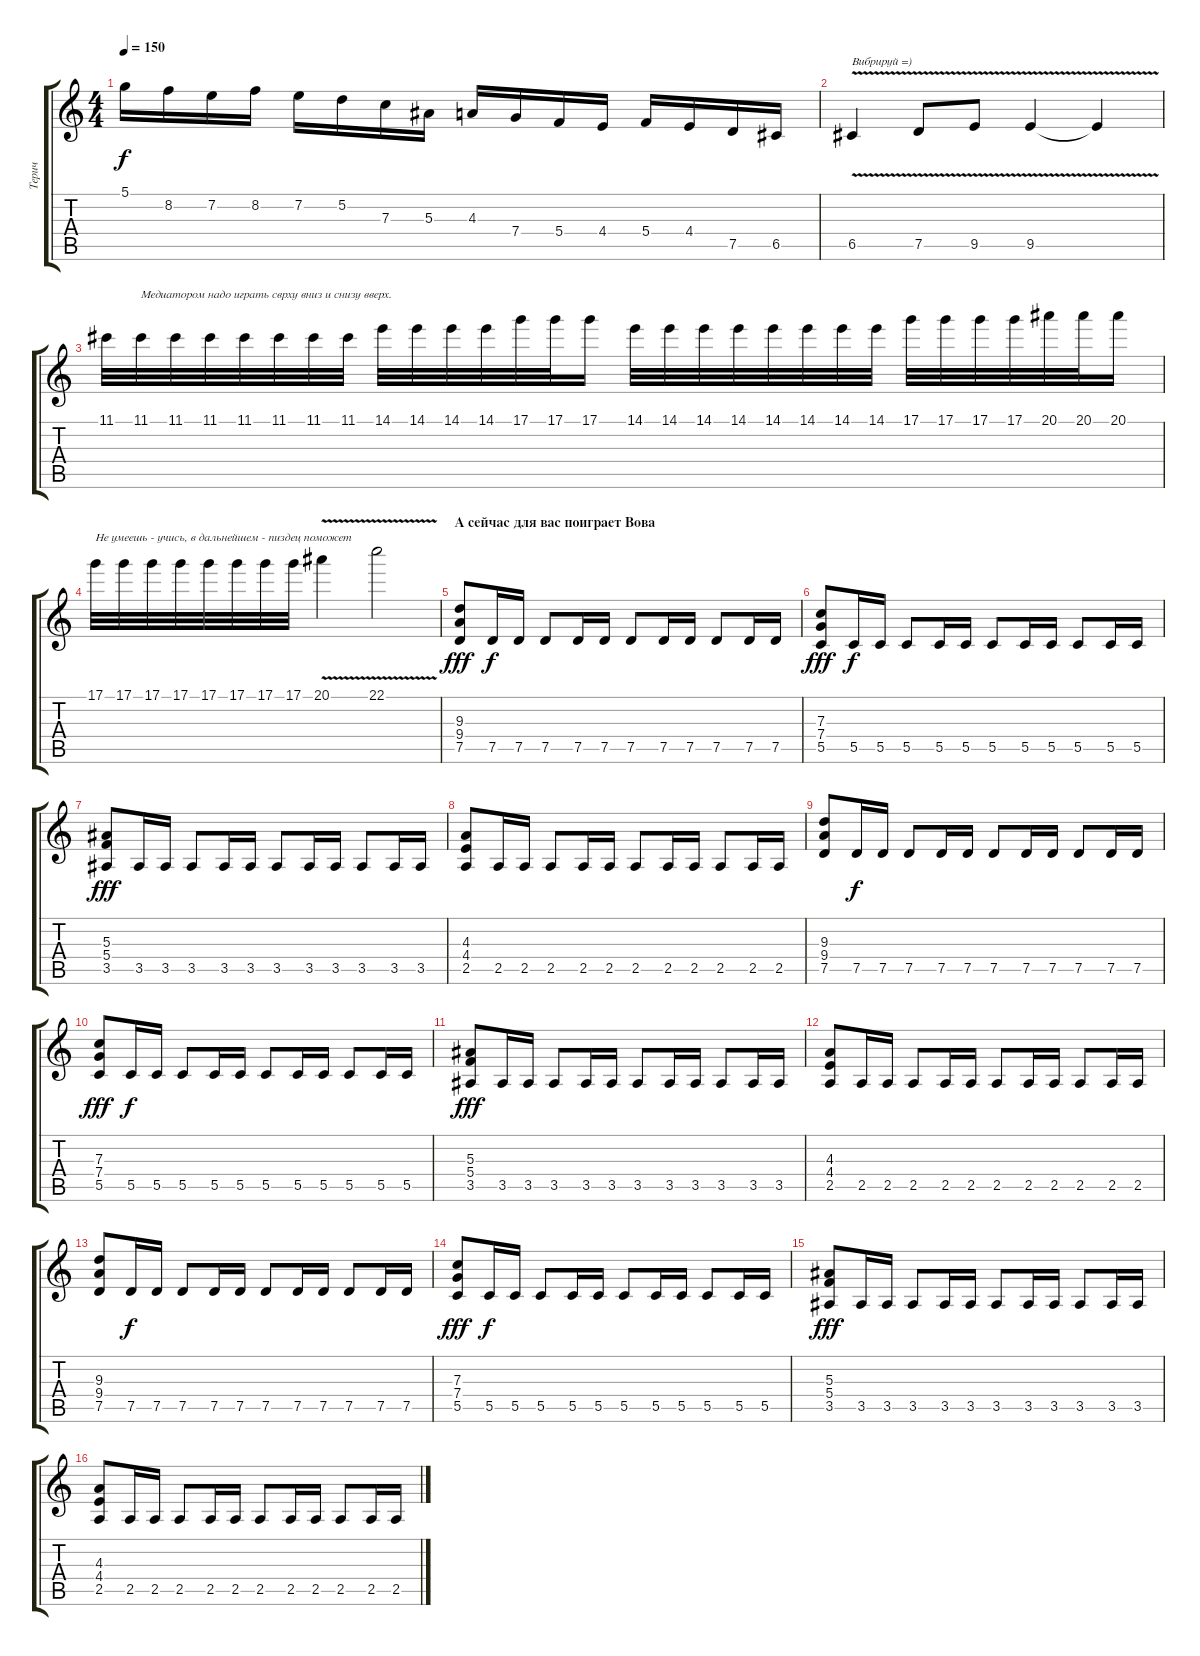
\track ("Терич" "Терич") {instrument distortionguitar}
\staff {score tabs}
\tuning (D4 A3 F3 C3 G2 D2) {hide}
\ts (4 4)
\tempo 150
\clef g2
\ks c
5.1.16{dy f} 8.2.16 7.2.16 8.2.16 7.2.16 5.2.16 7.3.16 5.3.16 4.3.16 7.4.16 5.4.16 4.4.16 5.4.16 4.4.16 7.5.16 6.5.16 |
6.5{v}.4{txt "Вибрируй =)"} 7.5{v}.8 9.5{v}.8 9.5{v}.4 9.5{t}.4 |
11.1.32 11.1.32{txt "Медиатором надо играть сврху вниз и снизу вверх."} 11.1.32 11.1.32 11.1.32 11.1.32 11.1.32 11.1.32 14.1.32 14.1.32 14.1.32 14.1.32 17.1.32 17.1.32 17.1.16 14.1.32 14.1.32 14.1.32 14.1.32 14.1.32 14.1.32 14.1.32 14.1.32 17.1.32 17.1.32 17.1.32 17.1.32 20.1.32 20.1.32 20.1.16 |
17.1.32{txt "Не умеешь - учись, в дальнейшем - пиздец поможет"} 17.1.32 17.1.32 17.1.32 17.1.32 17.1.32 17.1.32 17.1.32 20.1{v}.4 22.1{v}.2 |
\section ("" "А сейчас для вас поиграет Вова")
(9.3 9.4 7.5).8{dy fff volume 16 balance 8} 7.5.16{dy f} 7.5.16 7.5.8 7.5.16 7.5.16 7.5.8 7.5.16 7.5.16 7.5.8 7.5.16 7.5.16 |
(7.3 7.4 5.5).8{dy fff} 5.5.16{dy f} 5.5.16 5.5.8 5.5.16 5.5.16 5.5.8 5.5.16 5.5.16 5.5.8 5.5.16 5.5.16 |
(5.3 5.4 3.5).8{dy fff} 3.5.16 3.5.16 3.5.8 3.5.16 3.5.16 3.5.8 3.5.16 3.5.16 3.5.8 3.5.16 3.5.16 |
(4.3 4.4 2.5).8 2.5.16 2.5.16 2.5.8 2.5.16 2.5.16 2.5.8 2.5.16 2.5.16 2.5.8 2.5.16 2.5.16 |
(9.3 9.4 7.5).8 7.5.16{dy f} 7.5.16 7.5.8 7.5.16 7.5.16 7.5.8 7.5.16 7.5.16 7.5.8 7.5.16 7.5.16 |
(7.3 7.4 5.5).8{dy fff} 5.5.16{dy f} 5.5.16 5.5.8 5.5.16 5.5.16 5.5.8 5.5.16 5.5.16 5.5.8 5.5.16 5.5.16 |
(5.3 5.4 3.5).8{dy fff} 3.5.16 3.5.16 3.5.8 3.5.16 3.5.16 3.5.8 3.5.16 3.5.16 3.5.8 3.5.16 3.5.16 |
(4.3 4.4 2.5).8 2.5.16 2.5.16 2.5.8 2.5.16 2.5.16 2.5.8 2.5.16 2.5.16 2.5.8 2.5.16 2.5.16 |
(9.3 9.4 7.5).8 7.5.16{dy f} 7.5.16 7.5.8 7.5.16 7.5.16 7.5.8 7.5.16 7.5.16 7.5.8 7.5.16 7.5.16 |
(7.3 7.4 5.5).8{dy fff} 5.5.16{dy f} 5.5.16 5.5.8 5.5.16 5.5.16 5.5.8 5.5.16 5.5.16 5.5.8 5.5.16 5.5.16 |
(5.3 5.4 3.5).8{dy fff} 3.5.16 3.5.16 3.5.8 3.5.16 3.5.16 3.5.8 3.5.16 3.5.16 3.5.8 3.5.16 3.5.16 |
(4.3 4.4 2.5).8 2.5.16 2.5.16 2.5.8 2.5.16 2.5.16 2.5.8 2.5.16 2.5.16 2.5.8 2.5.16 2.5.16
